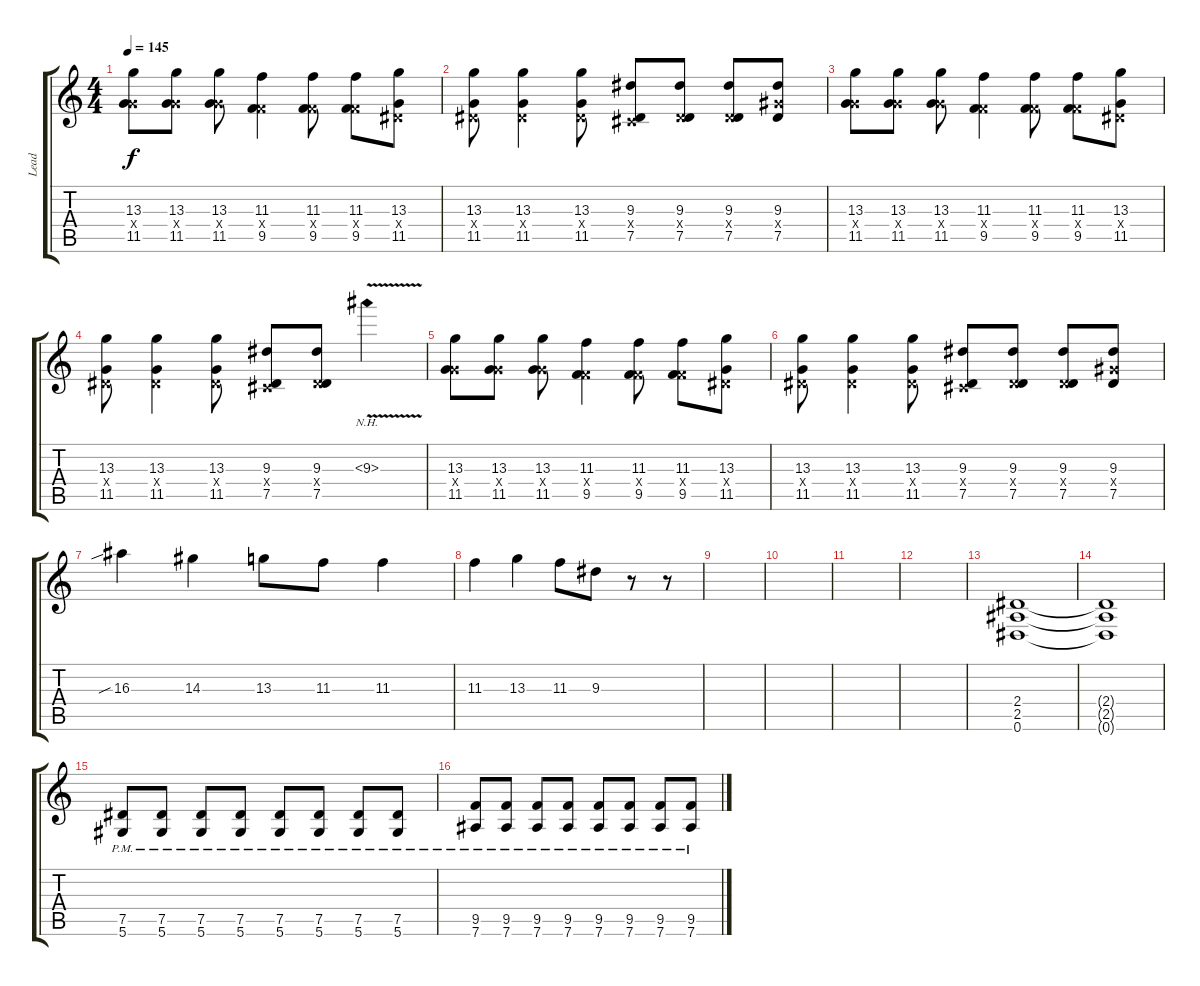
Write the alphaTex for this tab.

\track ("Lead" "Lead") {instrument distortionguitar}
\staff {score tabs}
\tuning (Eb4 Bb3 Gb3 Db3 Ab2 Eb2) {hide}
\ts (4 4)
\tempo 145
\clef g2
\ks c
(13.3 6.4{x} 11.5).8{dy f} (13.3 6.4{x} 11.5).8 (13.3 6.4{x} 11.5).8 (11.3 4.4{x} 9.5).4 (11.3 4.4{x} 9.5).8 (11.3 4.4{x} 9.5).8 (13.3 2.4{x} 11.5).8 |
(13.3 2.4{x} 11.5).8 (13.3 2.4{x} 11.5).4 (13.3 2.4{x} 11.5).8 (9.3 0.4{x} 7.5).8 (9.3 2.4{x} 7.5).8 (9.3 2.4{x} 7.5).8 (9.3 7.4{x} 7.5).8 |
(13.3 6.4{x} 11.5).8 (13.3 6.4{x} 11.5).8 (13.3 6.4{x} 11.5).8 (11.3 4.4{x} 9.5).4 (11.3 4.4{x} 9.5).8 (11.3 4.4{x} 9.5).8 (13.3 2.4{x} 11.5).8 |
(13.3 2.4{x} 11.5).8 (13.3 2.4{x} 11.5).4 (13.3 2.4{x} 11.5).8 (9.3 0.4{x} 7.5).8 (9.3 2.4{x} 7.5).8 9.3{nh v}.4 |
(13.3 6.4{x} 11.5).8 (13.3 6.4{x} 11.5).8 (13.3 6.4{x} 11.5).8 (11.3 4.4{x} 9.5).4 (11.3 4.4{x} 9.5).8 (11.3 4.4{x} 9.5).8 (13.3 2.4{x} 11.5).8 |
(13.3 2.4{x} 11.5).8 (13.3 2.4{x} 11.5).4 (13.3 2.4{x} 11.5).8 (9.3 0.4{x} 7.5).8 (9.3 2.4{x} 7.5).8 (9.3 2.4{x} 7.5).8 (9.3 7.4{x} 7.5).8 |
16.3{sib}.4 14.3.4 13.3.8 11.3.8 11.3.4 |
11.3.4 13.3.4 11.3.8 9.3.8 r.8 r.8 |
|
|
|
|
(2.4 2.5 0.6).1 |
(2.4{t} 2.5{t} 0.6{t}).1 |
(7.5{pm} 5.6{pm}).8 (7.5{pm} 5.6{pm}).8 (7.5{pm} 5.6{pm}).8 (7.5{pm} 5.6{pm}).8 (7.5{pm} 5.6{pm}).8 (7.5{pm} 5.6{pm}).8 (7.5{pm} 5.6{pm}).8 (7.5{pm} 5.6{pm}).8 |
(9.5{pm} 7.6{pm}).8 (9.5{pm} 7.6{pm}).8 (9.5{pm} 7.6{pm}).8 (9.5{pm} 7.6{pm}).8 (9.5{pm} 7.6{pm}).8 (9.5{pm} 7.6{pm}).8 (9.5{pm} 7.6{pm}).8 (9.5{pm} 7.6{pm}).8
